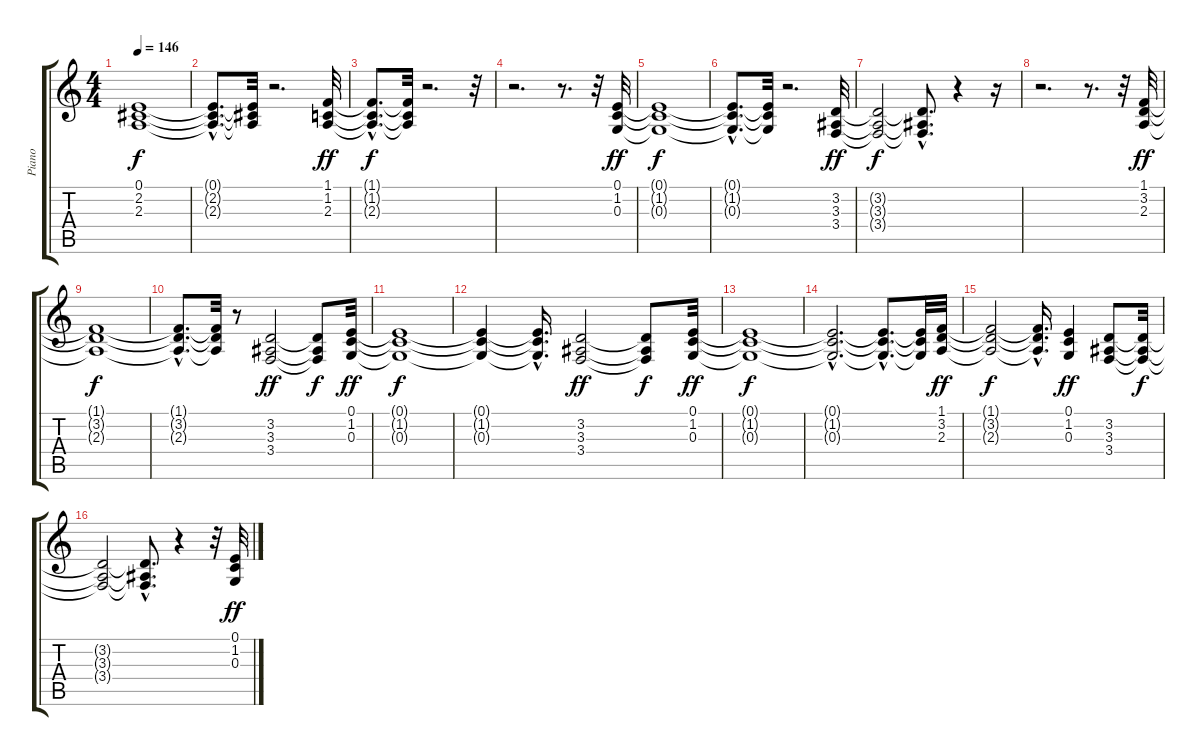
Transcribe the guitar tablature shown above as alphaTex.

\track ("Piano" "Piano") {instrument stringensemble2}
\staff {score tabs}
\tuning (E4 B3 G3 D3 A2 E2) {hide}
\ts (4 4)
\tempo 146
\clef g2
\ks c
(0.1{t} 2.2{t} 2.3{t}).1{dy f} |
(0.1{hac t} 2.2{hac t} 2.3{hac t}).8{d} (0.1{t} 2.2{t} 2.3{t}).32 r.2{d} (1.1 1.2 2.3).32{dy ff} |
(1.1{hac t} 1.2{hac t} 2.3{hac t}).8{d dy f} (1.1{t} 1.2{t} 2.3{t}).32 r.2{d} r.32 |
r.2{d} r.8{d} r.32 (0.1 1.2 0.3).32{dy ff} |
(0.1{t} 1.2{t} 0.3{t}).1{dy f} |
(0.1{hac t} 1.2{hac t} 0.3{hac t}).8{d} (0.1{t} 1.2{t} 0.3{t}).32 r.2{d} (3.2 3.3 3.4).32{dy ff} |
(3.2{t} 3.3{t} 3.4{t}).2{dy f} (3.2{hac t} 3.3{hac t} 3.4{hac t}).8{d} r.4 r.16 |
r.2{d} r.8{d} r.32 (1.1 3.2 2.3).32{dy ff} |
(1.1{t} 3.2{t} 2.3{t}).1{dy f} |
(1.1{hac t} 3.2{hac t} 2.3{hac t}).8{d} (1.1{t} 3.2{t} 2.3{t}).32 r.8 (3.2 3.3 3.4).2{dy ff} (3.2{t} 3.3{t} 3.4{t}).8{dy f} (0.1 1.2 0.3).32{dy ff} |
(0.1{t} 1.2{t} 0.3{t}).1{dy f} |
(0.1{t} 1.2{t} 0.3{t}).4 (0.1{hac t} 1.2{hac t} 0.3{hac t}).16{d} (3.2 3.3 3.4).2{dy ff} (3.2{t} 3.3{t} 3.4{t}).8{dy f} (0.1 1.2 0.3).32{dy ff} |
(0.1{t} 1.2{t} 0.3{t}).1{dy f} |
(0.1{hac t} 1.2{hac t} 0.3{hac t}).2{d} (0.1{hac t} 1.2{hac t} 0.3{hac t}).8{d} (0.1{t} 1.2{t} 0.3{t}).32 (1.1 3.2 2.3).32{dy ff} |
(1.1{t} 3.2{t} 2.3{t}).2{dy f} (1.1{hac t} 3.2{hac t} 2.3{hac t}).16{d} (0.1 1.2 0.3).4{dy ff} (3.2 3.3 3.4).8 (3.2{t} 3.3{t} 3.4{t}).32{dy f} |
(3.2{t} 3.3{t} 3.4{t}).2 (3.2{hac t} 3.3{hac t} 3.4{hac t}).8{d} r.4 r.32 (0.1 1.2 0.3).32{dy ff}
